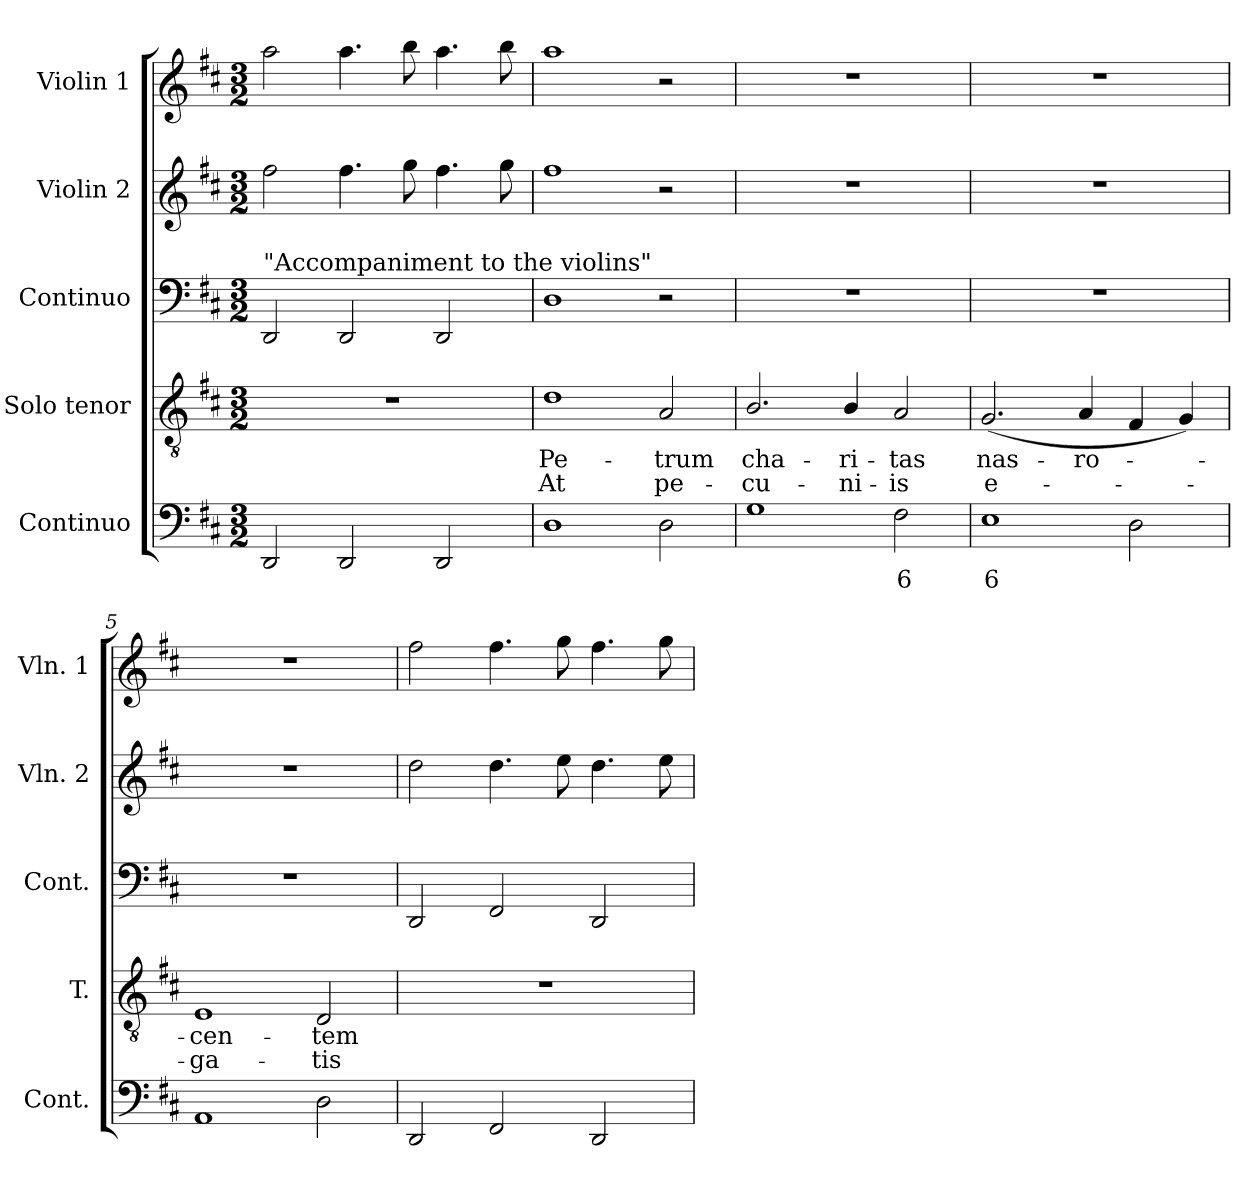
**kern	**text	**kern	**text	**text	**kern	**kern	**kern
*part5	*part5	*part4	*part4	*part4	*part3	*part2	*part1
*staff5	*staff5	*staff4	*staff4	*staff4	*staff3	*staff2	*staff1
*I"Continuo	*	*I"Solo tenor	*	*	*I"Continuo	*I"Violin 2	*I"Violin 1
*I'Cont.	*	*I'T.	*	*	*I'Cont.	*I'Vln. 2	*I'Vln. 1
!!LO:PB:g=z
*clefF4	*	*clefGv2	*	*	*clefF4	*clefG2	*clefG2
*	*	*ITrd7c12	*	*	*	*	*
*k[f#c#]	*	*k[f#c#]	*	*	*k[f#c#]	*k[f#c#]	*k[f#c#]
*D:	*	*D:	*	*	*D:	*D:	*D:
*M3/2	*	*M3/2	*	*	*M3/2	*M3/2	*M3/2
=1	=1	=1	=1	=1	=1	=1	=1
!	!	!	!	!	!LO:TX:a:t="Accompaniment to the violins"	!	!
!	!	!LO:N:vis=1	!	!	!	!	!
2DDi/	.	1.r	.	.	2DDi/	2ff#i\	2aai\
2DDi/	.	.	.	.	2DDi/	4.ff#i\	4.aai\
.	.	.	.	.	.	8ggi\	8bbi\
2DDi/	.	.	.	.	2DDi/	4.ff#i\	4.aai\
.	.	.	.	.	.	8ggi\	8bbi\
=2	=2	=2	=2	=2	=2	=2	=2
!	!	!	!LO:LY:b:color=#000000	!LO:LY:b:color=#000000	!	!	!
1Di	.	1Di	Pe-	At	1Di	1ff#i	1aai
!	!	!	!LO:LY:b:color=#000000	!LO:LY:b:color=#000000	!	!	!
2Di\	.	2AAi/	-trum	pe-	2r	2r	2r
=3	=3	=3	=3	=3	=3	=3	=3
!	!	!	!LO:LY:b:color=#000000	!LO:LY:b:color=#000000	!LO:N:vis=1	!LO:N:vis=1	!LO:N:vis=1
1Gi	.	2.BBi/	cha-	-cu-	1.r	1.r	1.r
!	!	!	!LO:LY:b:color=#000000	!LO:LY:b:color=#000000	!	!	!
.	.	4BBi/	-ri-	-ni-	.	.	.
!	!LO:LY:b:color=#000000	!	!	!	!	!	!
!	!	!	!LO:LY:b:color=#000000	!LO:LY:b:color=#000000	!	!	!
2F#i\	6	2AAi/	-tas	-is	.	.	.
=4	=4	=4	=4	=4	=4	=4	=4
!	!LO:LY:b:color=#000000	!	!	!	!	!	!
!	!	!	!LO:LY:b:color=#000000	!LO:LY:b:color=#000000	!LO:N:vis=1	!LO:N:vis=1	!LO:N:vis=1
1Ei	6	(2.GGi/	nas-	e-	1.r	1.r	1.r
!	!	!	!LO:LY:b:color=#000000	!	!	!	!
.	.	4AAi/	-ro-	.	.	.	.
2Di\	.	4FF#i/	.	.	.	.	.
.	.	4GGi/)	.	.	.	.	.
=5	=5	=5	=5	=5	=5	=5	=5
!	!	!	!LO:LY:b:color=#000000	!LO:LY:b:color=#000000	!LO:N:vis=1	!LO:N:vis=1	!LO:N:vis=1
1AAi	.	1EEi	-cen-	-ga-	1.r	1.r	1.r
!	!	!	!LO:LY:b:color=#000000	!LO:LY:b:color=#000000	!	!	!
2Di\	.	2DDi/	-tem	-tis	.	.	.
=6	=6	=6	=6	=6	=6	=6	=6
!	!	!LO:N:vis=1	!	!	!	!	!
2DDi/	.	1.r	.	.	2DDi/	2ddi\	2ff#i\
2FF#i/	.	.	.	.	2FF#i/	4.ddi\	4.ff#i\
.	.	.	.	.	.	8eei\	8ggi\
2DDi/	.	.	.	.	2DDi/	4.ddi\	4.ff#i\
.	.	.	.	.	.	8eei\	8ggi\
=	=	=	=	=	=	=	=
*-	*-	*-	*-	*-	*-	*-	*-
